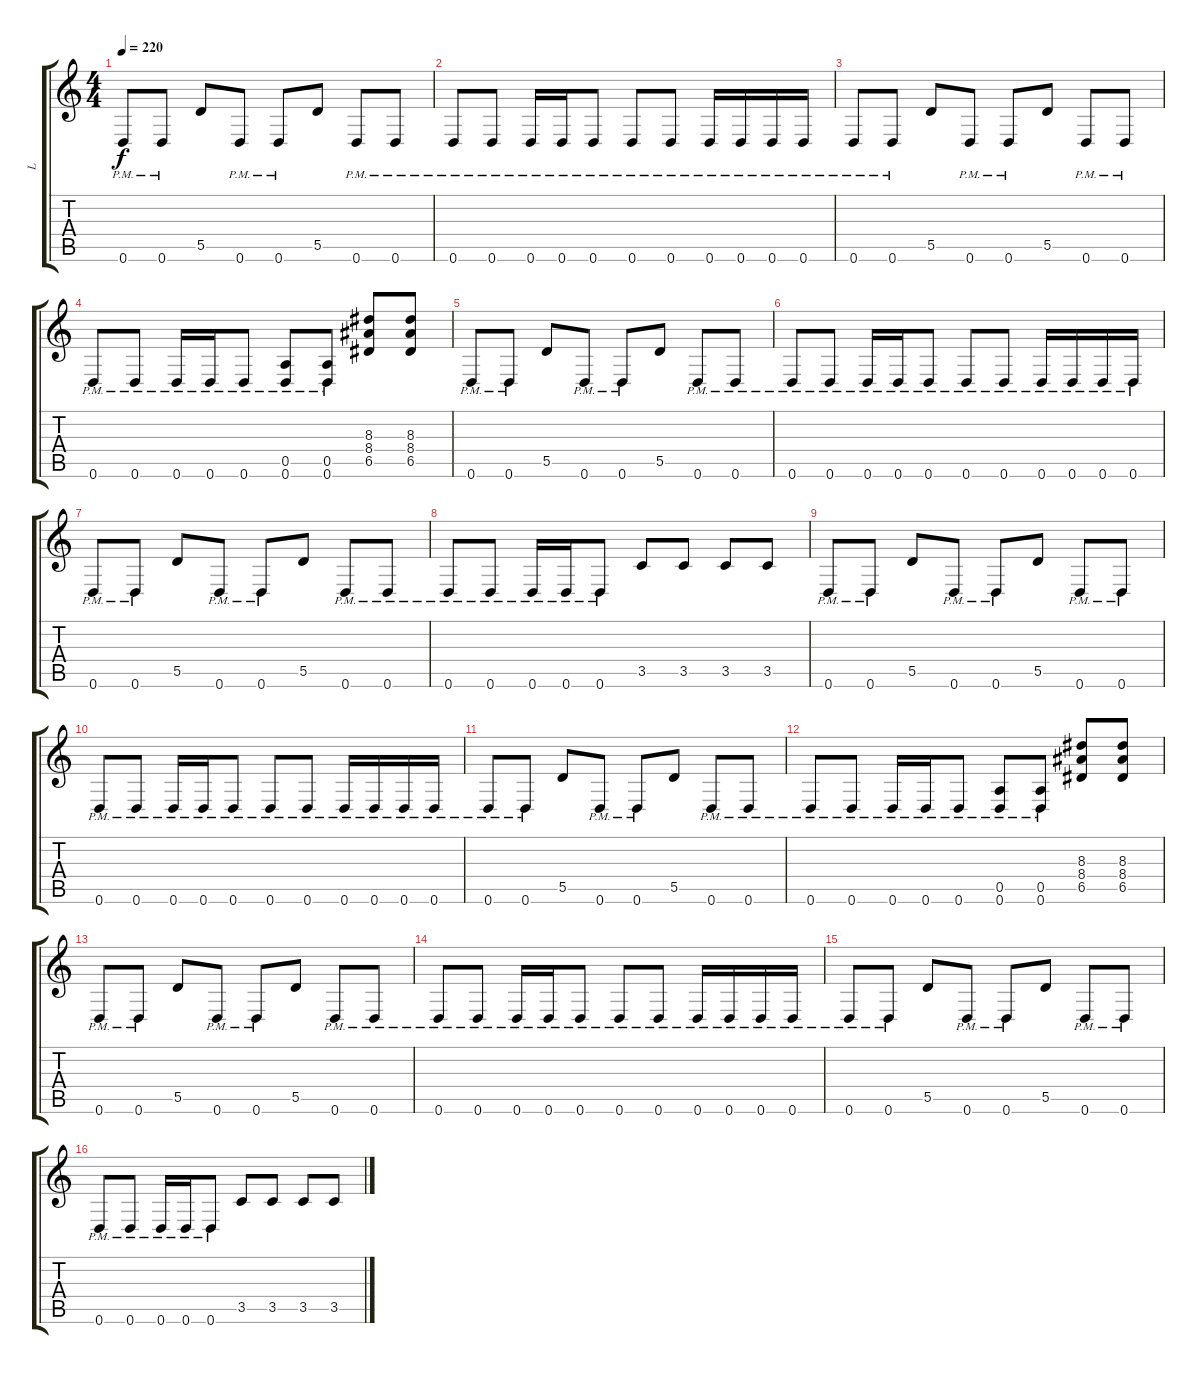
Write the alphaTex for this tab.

\track ("L" "L") {instrument distortionguitar}
\staff {score tabs}
\tuning (E4 B3 G3 D3 A2 D2) {hide}
\ts (4 4)
\tempo 220
\clef g2
\ks c
0.6{pm}.8{dy f} 0.6{pm}.8 5.5.8 0.6{pm}.8 0.6{pm}.8 5.5.8 0.6{pm}.8 0.6{pm}.8 |
0.6{pm}.8 0.6{pm}.8 0.6{pm}.16 0.6{pm}.16 0.6{pm}.8 0.6{pm}.8 0.6{pm}.8 0.6{pm}.16 0.6{pm}.16 0.6{pm}.16 0.6{pm}.16 |
0.6{pm}.8 0.6{pm}.8 5.5.8 0.6{pm}.8 0.6{pm}.8 5.5.8 0.6{pm}.8 0.6{pm}.8 |
0.6{pm}.8 0.6{pm}.8 0.6{pm}.16 0.6{pm}.16 0.6{pm}.8 (0.5{pm} 0.6{pm}).8 (0.5{pm} 0.6{pm}).8 (8.3 8.4 6.5).8 (8.3 8.4 6.5).8 |
0.6{pm}.8 0.6{pm}.8 5.5.8 0.6{pm}.8 0.6{pm}.8 5.5.8 0.6{pm}.8 0.6{pm}.8 |
0.6{pm}.8 0.6{pm}.8 0.6{pm}.16 0.6{pm}.16 0.6{pm}.8 0.6{pm}.8 0.6{pm}.8 0.6{pm}.16 0.6{pm}.16 0.6{pm}.16 0.6{pm}.16 |
0.6{pm}.8 0.6{pm}.8 5.5.8 0.6{pm}.8 0.6{pm}.8 5.5.8 0.6{pm}.8 0.6{pm}.8 |
0.6{pm}.8 0.6{pm}.8 0.6{pm}.16 0.6{pm}.16 0.6{pm}.8 3.5.8 3.5.8 3.5.8 3.5.8 |
0.6{pm}.8 0.6{pm}.8 5.5.8 0.6{pm}.8 0.6{pm}.8 5.5.8 0.6{pm}.8 0.6{pm}.8 |
0.6{pm}.8 0.6{pm}.8 0.6{pm}.16 0.6{pm}.16 0.6{pm}.8 0.6{pm}.8 0.6{pm}.8 0.6{pm}.16 0.6{pm}.16 0.6{pm}.16 0.6{pm}.16 |
0.6{pm}.8 0.6{pm}.8 5.5.8 0.6{pm}.8 0.6{pm}.8 5.5.8 0.6{pm}.8 0.6{pm}.8 |
0.6{pm}.8 0.6{pm}.8 0.6{pm}.16 0.6{pm}.16 0.6{pm}.8 (0.5{pm} 0.6{pm}).8 (0.5{pm} 0.6{pm}).8 (8.3 8.4 6.5).8 (8.3 8.4 6.5).8 |
0.6{pm}.8 0.6{pm}.8 5.5.8 0.6{pm}.8 0.6{pm}.8 5.5.8 0.6{pm}.8 0.6{pm}.8 |
0.6{pm}.8 0.6{pm}.8 0.6{pm}.16 0.6{pm}.16 0.6{pm}.8 0.6{pm}.8 0.6{pm}.8 0.6{pm}.16 0.6{pm}.16 0.6{pm}.16 0.6{pm}.16 |
0.6{pm}.8 0.6{pm}.8 5.5.8 0.6{pm}.8 0.6{pm}.8 5.5.8 0.6{pm}.8 0.6{pm}.8 |
0.6{pm}.8 0.6{pm}.8 0.6{pm}.16 0.6{pm}.16 0.6{pm}.8 3.5.8 3.5.8 3.5.8 3.5.8
